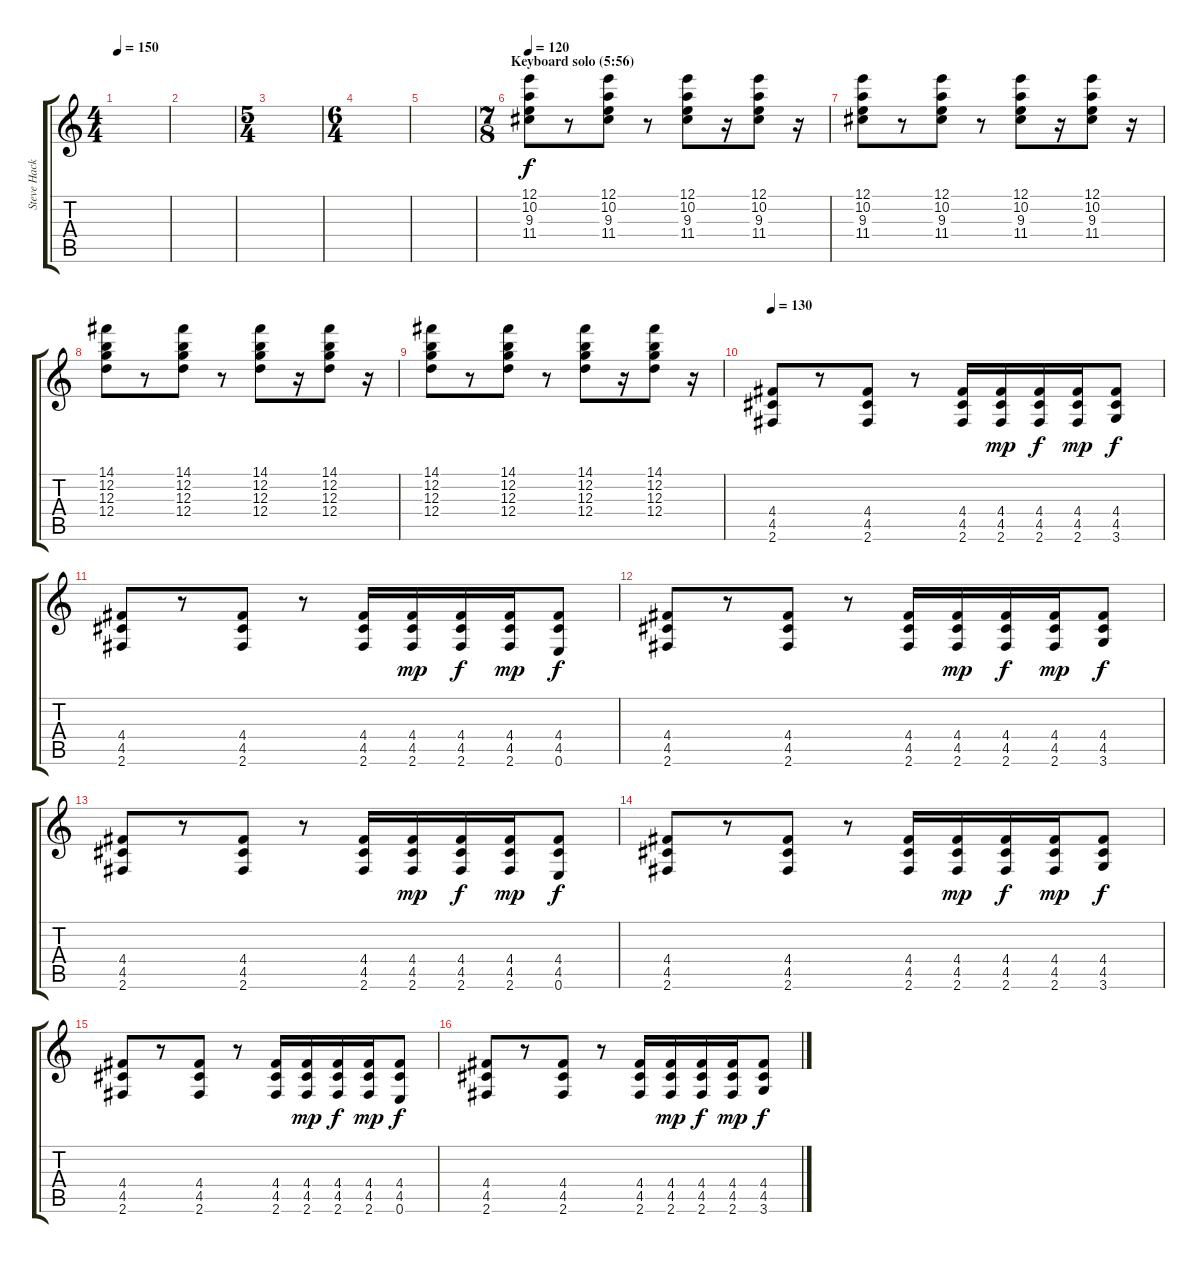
\track ("Steve Hackett (electric guitar rhythm)" "Steve Hack") {instrument electricguitarjazz}
\staff {score tabs}
\tuning (E4 B3 G3 D3 A2 E2) {hide}
\ts (4 4)
\tempo 150
\clef g2
\ks c
|
|
\ts (5 4)
|
\ts (6 4)
|
|
\ts (7 8)
\section ("" "Keyboard solo (5:56)")
\tempo 120
(12.1 10.2 9.3 11.4).8{volume 9 balance 12 instrument electricguitarmuted} r.8 (12.1 10.2 9.3 11.4).8 r.8 (12.1 10.2 9.3 11.4).8 r.16 (12.1 10.2 9.3 11.4).8 r.16 |
(12.1 10.2 9.3 11.4).8 r.8 (12.1 10.2 9.3 11.4).8 r.8 (12.1 10.2 9.3 11.4).8 r.16 (12.1 10.2 9.3 11.4).8 r.16 |
(14.1 12.2 12.3 12.4).8 r.8 (14.1 12.2 12.3 12.4).8 r.8 (14.1 12.2 12.3 12.4).8 r.16 (14.1 12.2 12.3 12.4).8 r.16 |
(14.1 12.2 12.3 12.4).8 r.8 (14.1 12.2 12.3 12.4).8 r.8 (14.1 12.2 12.3 12.4).8 r.16 (14.1 12.2 12.3 12.4).8 r.16 |
\tempo 130
(4.4 4.5 2.6).8 r.8 (4.4 4.5 2.6).8 r.8 (4.4 4.5 2.6).16 (4.4 4.5 2.6).16{dy mp} (4.4 4.5 2.6).16{dy f} (4.4 4.5 2.6).16{dy mp} (4.4 4.5 3.6).8{dy f} |
(4.4 4.5 2.6).8 r.8 (4.4 4.5 2.6).8 r.8 (4.4 4.5 2.6).16 (4.4 4.5 2.6).16{dy mp} (4.4 4.5 2.6).16{dy f} (4.4 4.5 2.6).16{dy mp} (4.4 4.5 0.6).8{dy f} |
(4.4 4.5 2.6).8 r.8 (4.4 4.5 2.6).8 r.8 (4.4 4.5 2.6).16 (4.4 4.5 2.6).16{dy mp} (4.4 4.5 2.6).16{dy f} (4.4 4.5 2.6).16{dy mp} (4.4 4.5 3.6).8{dy f} |
(4.4 4.5 2.6).8 r.8 (4.4 4.5 2.6).8 r.8 (4.4 4.5 2.6).16 (4.4 4.5 2.6).16{dy mp} (4.4 4.5 2.6).16{dy f} (4.4 4.5 2.6).16{dy mp} (4.4 4.5 0.6).8{dy f} |
(4.4 4.5 2.6).8 r.8 (4.4 4.5 2.6).8 r.8 (4.4 4.5 2.6).16 (4.4 4.5 2.6).16{dy mp} (4.4 4.5 2.6).16{dy f} (4.4 4.5 2.6).16{dy mp} (4.4 4.5 3.6).8{dy f} |
(4.4 4.5 2.6).8 r.8 (4.4 4.5 2.6).8 r.8 (4.4 4.5 2.6).16 (4.4 4.5 2.6).16{dy mp} (4.4 4.5 2.6).16{dy f} (4.4 4.5 2.6).16{dy mp} (4.4 4.5 0.6).8{dy f} |
(4.4 4.5 2.6).8 r.8 (4.4 4.5 2.6).8 r.8 (4.4 4.5 2.6).16 (4.4 4.5 2.6).16{dy mp} (4.4 4.5 2.6).16{dy f} (4.4 4.5 2.6).16{dy mp} (4.4 4.5 3.6).8{dy f}
